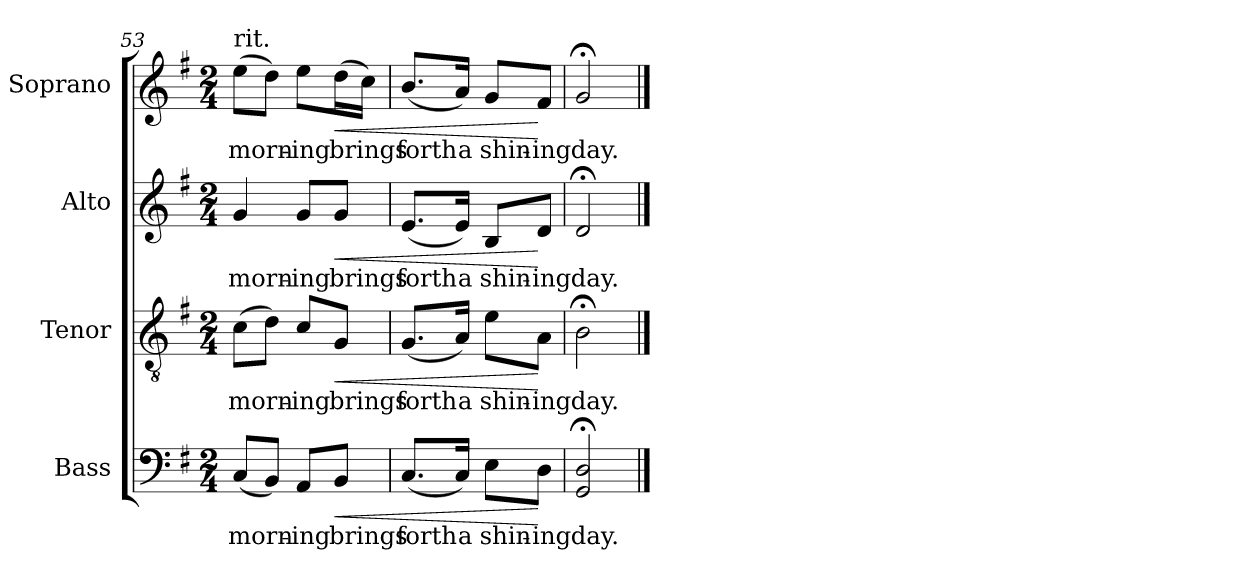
**kern	**text	**dynam	**kern	**text	**dynam	**kern	**text	**dynam	**kern	**text	**dynam
*part4	*part4	*part4	*part3	*part3	*part3	*part2	*part2	*part2	*part1	*part1	*part1
*staff4	*staff4	*staff4	*staff3	*staff3	*staff3	*staff2	*staff2	*staff2	*staff1	*staff1	*staff1
*I"Bass	*	*	*I"Tenor	*	*	*I"Alto	*	*	*I"Soprano	*	*
*I'B.	*	*	*I'T.	*	*	*I'A.	*	*	*I'S.	*	*
*clefF4	*	*	*clefGv2	*	*	*clefG2	*	*	*clefG2	*	*
*	*	*	*ITrd7c12	*	*	*	*	*	*	*	*
*k[f#]	*	*	*k[f#]	*	*	*k[f#]	*	*	*k[f#]	*	*
*G:	*	*	*G:	*	*	*G:	*	*	*G:	*	*
*M2/4	*	*	*M2/4	*	*	*M2/4	*	*	*M2/4	*	*
=53	=53	=53	=53	=53	=53	=53	=53	=53	=53	=53	=53
!	!LO:LY:b:color=#000000	!	!	!	!	!	!	!	!	!	!
!	!	!	!	!LO:LY:b:color=#000000	!	!	!	!	!	!	!
!	!	!	!	!	!	!	!LO:LY:b:color=#000000	!	!	!	!
!	!	!	!	!	!	!	!	!	!LO:TX:t=rit.	!	!
!	!	!	!	!	!	!	!	!	!	!LO:LY:b:color=#000000	!
(8Ci/L	morn-	.	(8Ci\L	morn-	.	4gi/	morn-	.	(8eei\L	morn-	.
8BBi/J)	.	.	8Di\J)	.	.	.	.	.	8ddi\J)	.	.
!	!LO:LY:b:color=#000000	!	!	!	!	!	!	!	!	!	!
!	!	!	!	!LO:LY:b:color=#000000	!	!	!	!	!	!	!
!	!	!	!	!	!	!	!LO:LY:b:color=#000000	!	!	!	!
!	!	!	!	!	!	!	!	!	!	!LO:LY:b:color=#000000	!
8AAi/L	-ing	.	8Ci/L	-ing	.	8gi/L	-ing	.	8eei\L	-ing	.
!	!LO:LY:b:color=#000000	!LO:HP:b	!	!	!	!	!	!	!	!	!
!	!	!	!	!LO:LY:b:color=#000000	!LO:HP:b	!	!	!	!	!	!
!	!	!	!	!	!	!	!LO:LY:b:color=#000000	!LO:HP:b	!	!	!
!	!	!	!	!	!	!	!	!	!	!LO:LY:b:color=#000000	!LO:HP:b
8BBi/J	brings	<	8GGi/J	brings	<	8gi/J	brings	<	(16ddi\L	brings	<
.	.	.	.	.	.	.	.	.	16cci\JJ)	.	.
=54	=54	=54	=54	=54	=54	=54	=54	=54	=54	=54	=54
!	!LO:LY:b:color=#000000	!	!	!	!	!	!	!	!	!	!
!	!	!	!	!LO:LY:b:color=#000000	!	!	!	!	!	!	!
!	!	!	!	!	!	!	!LO:LY:b:color=#000000	!	!	!	!
!	!	!	!	!	!	!	!	!	!	!LO:LY:b:color=#000000	!
(8.Ci/L	forth	.	(8.GGi/L	forth	.	(8.ei/L	forth	.	(8.bi/L	forth	.
!	!LO:LY:b:color=#000000	!	!	!	!	!	!	!	!	!	!
!	!	!	!	!LO:LY:b:color=#000000	!	!	!	!	!	!	!
!	!	!	!	!	!	!	!LO:LY:b:color=#000000	!	!	!	!
!	!	!	!	!	!	!	!	!	!	!LO:LY:b:color=#000000	!
16Ci/Jk)	a	.	16AAi/Jk)	a	.	16ei/Jk)	a	.	16ai/Jk)	a	.
!	!LO:LY:b:color=#000000	!	!	!	!	!	!	!	!	!	!
!	!	!	!	!LO:LY:b:color=#000000	!	!	!	!	!	!	!
!	!	!	!	!	!	!	!LO:LY:b:color=#000000	!	!	!	!
!	!	!	!	!	!	!	!	!	!	!LO:LY:b:color=#000000	!
8Ei\L	shin-	.	8Ei\L	shin-	.	8Bi/L	shin-	.	8gi/L	shin-	.
!	!LO:LY:b:color=#000000	!	!	!	!	!	!	!	!	!	!
!	!	!	!	!LO:LY:b:color=#000000	!	!	!	!	!	!	!
!	!	!	!	!	!	!	!LO:LY:b:color=#000000	!	!	!	!
!	!	!	!	!	!	!	!	!	!	!LO:LY:b:color=#000000	!
8Di\J	-ing	[	8AAi\J	-ing	[	8di/J	-ing	[	8f#i/J	-ing	[
=55	=55	=55	=55	=55	=55	=55	=55	=55	=55	=55	=55
!	!LO:LY:b:color=#000000	!	!	!	!	!	!	!	!	!	!
!	!	!	!	!LO:LY:b:color=#000000	!	!	!	!	!	!	!
!	!	!	!	!	!	!	!LO:LY:b:color=#000000	!	!	!	!
!	!	!	!	!	!	!	!	!	!	!LO:LY:b:color=#000000	!
2GGi/; 2Di;	day.	.	2BB;i\	day.	.	2d;i/	day.	.	2g;i/	day.	.
==	==	==	==	==	==	==	==	==	==	==	==
*-	*-	*-	*-	*-	*-	*-	*-	*-	*-	*-	*-
